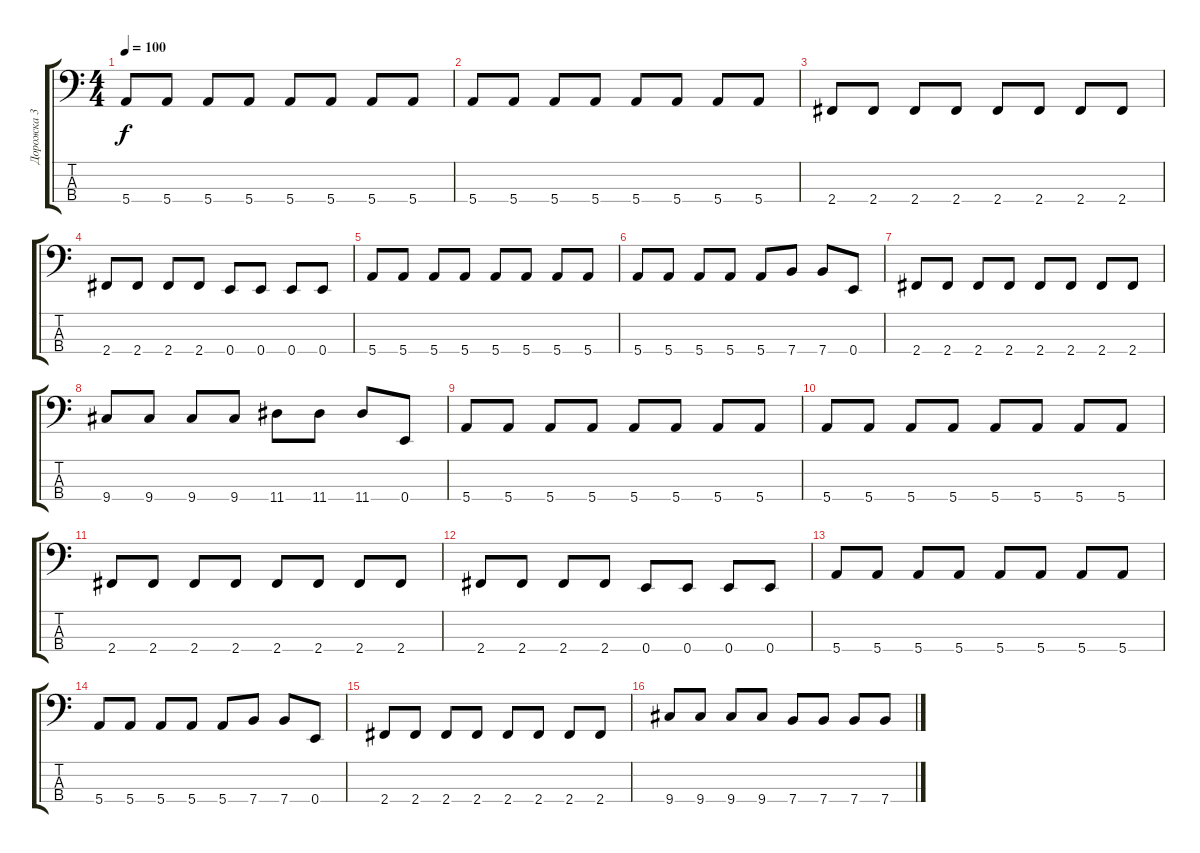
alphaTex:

\track ("Дорожка 3" "Дорожка 3") {instrument electricbassfinger}
\staff {score tabs}
\tuning (G2 D2 A1 E1) {hide}
\ts (4 4)
\tempo 100
\clef f4
\ks c
5.4.8{dy f} 5.4.8 5.4.8 5.4.8 5.4.8 5.4.8 5.4.8 5.4.8 |
5.4.8 5.4.8 5.4.8 5.4.8 5.4.8 5.4.8 5.4.8 5.4.8 |
2.4.8 2.4.8 2.4.8 2.4.8 2.4.8 2.4.8 2.4.8 2.4.8 |
2.4.8 2.4.8 2.4.8 2.4.8 0.4.8 0.4.8 0.4.8 0.4.8 |
5.4.8 5.4.8 5.4.8 5.4.8 5.4.8 5.4.8 5.4.8 5.4.8 |
5.4.8 5.4.8 5.4.8 5.4.8 5.4.8 7.4.8 7.4.8 0.4.8 |
2.4.8 2.4.8 2.4.8 2.4.8 2.4.8 2.4.8 2.4.8 2.4.8 |
9.4.8 9.4.8 9.4.8 9.4.8 11.4.8 11.4.8 11.4.8 0.4.8 |
5.4.8 5.4.8 5.4.8 5.4.8 5.4.8 5.4.8 5.4.8 5.4.8 |
5.4.8 5.4.8 5.4.8 5.4.8 5.4.8 5.4.8 5.4.8 5.4.8 |
2.4.8 2.4.8 2.4.8 2.4.8 2.4.8 2.4.8 2.4.8 2.4.8 |
2.4.8 2.4.8 2.4.8 2.4.8 0.4.8 0.4.8 0.4.8 0.4.8 |
5.4.8 5.4.8 5.4.8 5.4.8 5.4.8 5.4.8 5.4.8 5.4.8 |
5.4.8 5.4.8 5.4.8 5.4.8 5.4.8 7.4.8 7.4.8 0.4.8 |
2.4.8 2.4.8 2.4.8 2.4.8 2.4.8 2.4.8 2.4.8 2.4.8 |
9.4.8 9.4.8 9.4.8 9.4.8 7.4.8 7.4.8 7.4.8 7.4.8
